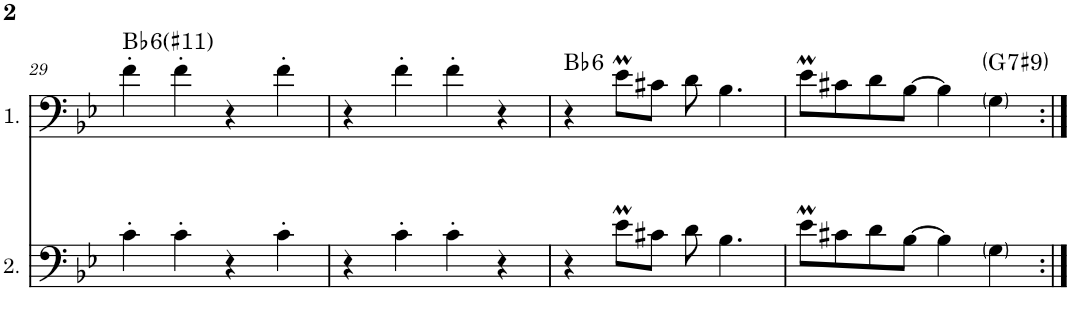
**kern	**kern	**harte
*part2	*part1	*part1
*staff2	*staff1	*
*I"2.	*I"1.	*
!!LO:PB:g=z
*clefF4	*clefF4	*
*k[b-e-]	*k[b-e-]	*
*M4/4	*M4/4	*
=29	=29	=29
!	!	!LO:H:kt=6
4c'\	4f'\	Bb:maj6(#11)
4c'\	4f'\	.
4r	4r	.
4c'\	4f'\	.
=30	=30	=30
4r	4r	.
4c'\	4f'\	.
4c'\	4f'\	.
4r	4r	.
=31	=31	=31
!	!	!LO:H:kt=6
4r	4r	Bb:maj6
8e-M\L	8e-M\L	.
8c#X\J	8c#X\J	.
8d\	8d\	.
4.B-\	4.B-\	.
=32	=32	=32
8e-M\L	8e-M\L	.
8c#X\	8c#X\	.
8d\	8d\	.
[8B-\J	[8B-\J	.
4B-\]	4B-\]	.
!	!	!LO:H:kt=7
4G\	4G\	G:7(#9)
=:|!	=:|!	=:|!
*-	*-	*-
